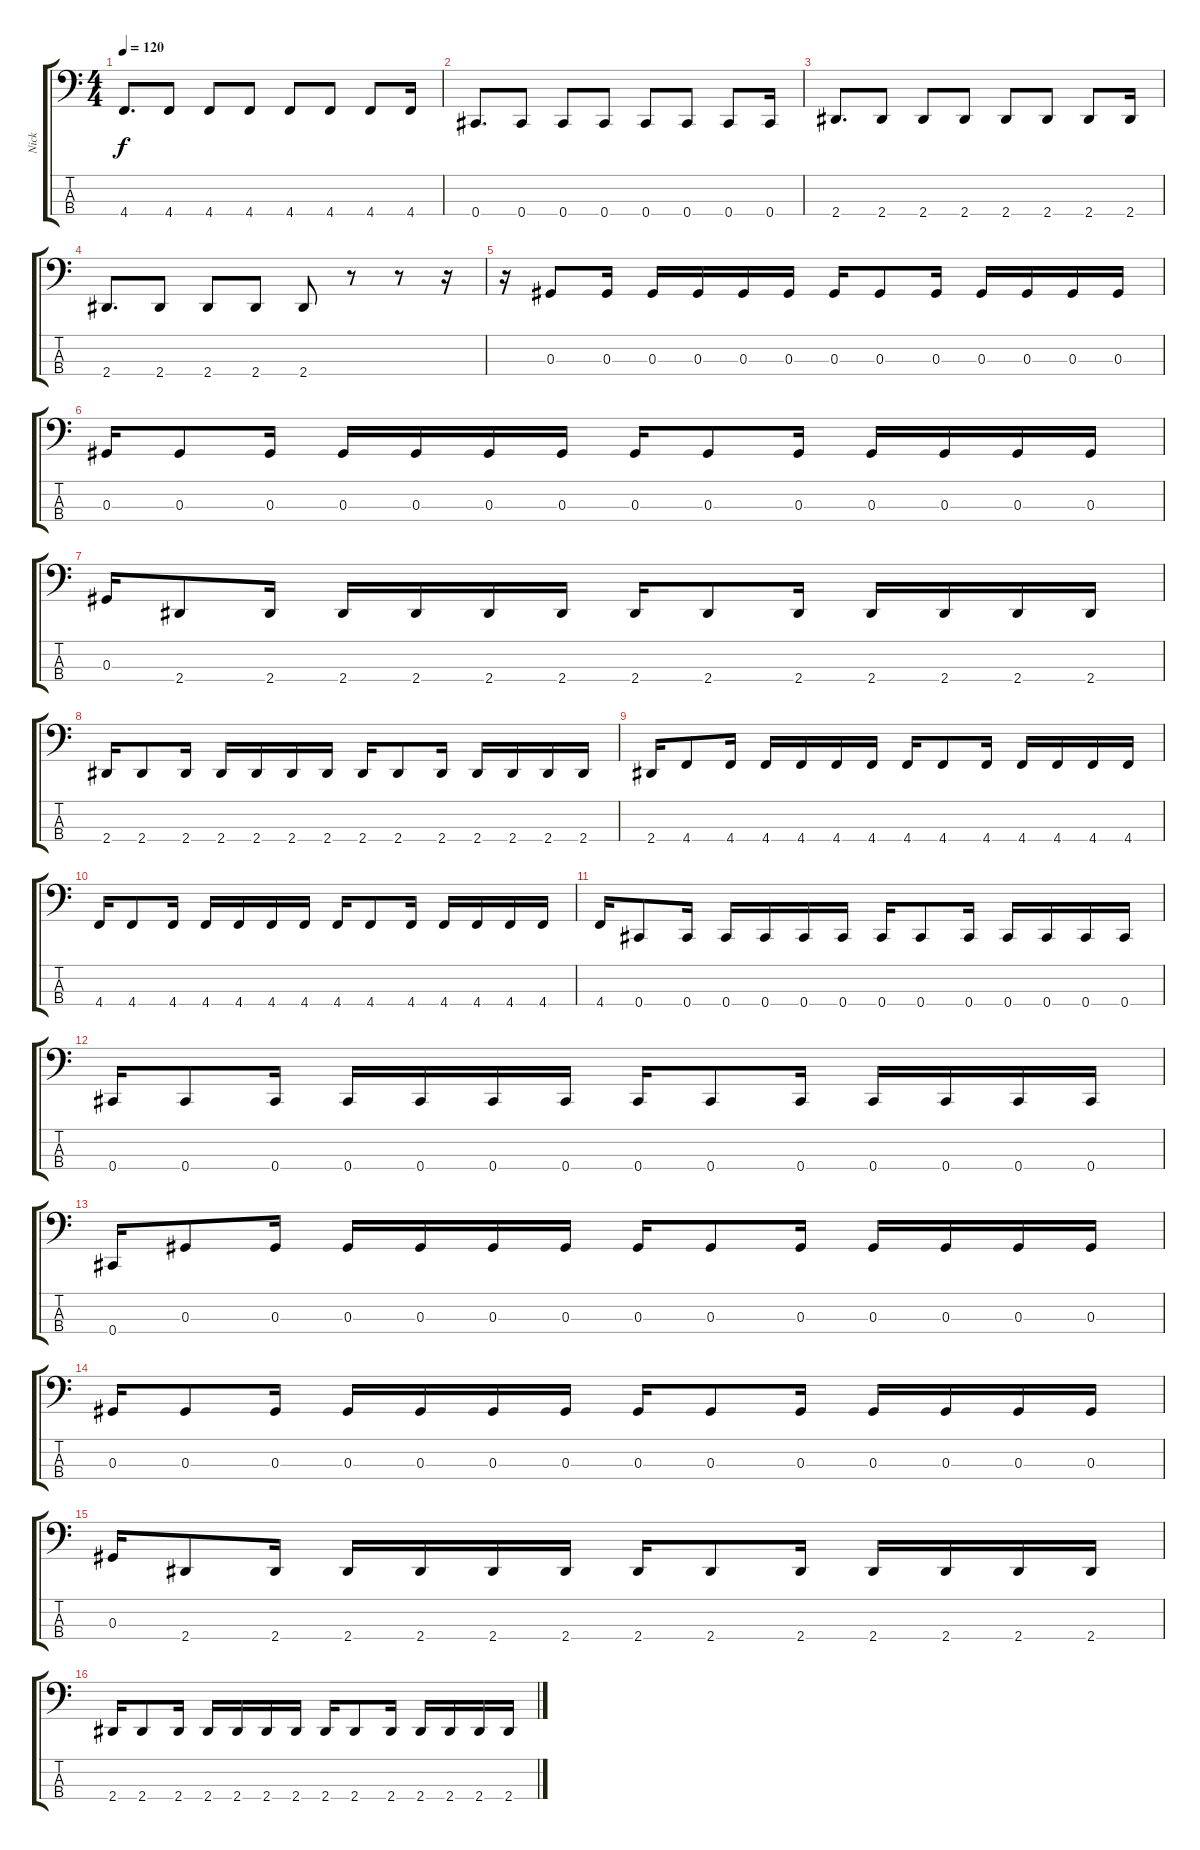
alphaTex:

\track ("Nick" "Nick") {instrument electricbasspick}
\staff {score tabs}
\tuning (Gb2 Db2 Ab1 Db1) {hide}
\ts (4 4)
\tempo 120
\clef f4
\ks c
4.4.8{d dy f} 4.4.8 4.4.8 4.4.8 4.4.8 4.4.8 4.4.8 4.4.16 |
0.4.8{d} 0.4.8 0.4.8 0.4.8 0.4.8 0.4.8 0.4.8 0.4.16 |
2.4.8{d} 2.4.8 2.4.8 2.4.8 2.4.8 2.4.8 2.4.8 2.4.16 |
2.4.8{d} 2.4.8 2.4.8 2.4.8 2.4.8 r.8 r.8 r.16 |
r.16 0.3.8 0.3.16 0.3.16 0.3.16 0.3.16 0.3.16 0.3.16 0.3.8 0.3.16 0.3.16 0.3.16 0.3.16 0.3.16 |
0.3.16 0.3.8 0.3.16 0.3.16 0.3.16 0.3.16 0.3.16 0.3.16 0.3.8 0.3.16 0.3.16 0.3.16 0.3.16 0.3.16 |
0.3.16 2.4.8 2.4.16 2.4.16 2.4.16 2.4.16 2.4.16 2.4.16 2.4.8 2.4.16 2.4.16 2.4.16 2.4.16 2.4.16 |
2.4.16 2.4.8 2.4.16 2.4.16 2.4.16 2.4.16 2.4.16 2.4.16 2.4.8 2.4.16 2.4.16 2.4.16 2.4.16 2.4.16 |
2.4.16 4.4.8 4.4.16 4.4.16 4.4.16 4.4.16 4.4.16 4.4.16 4.4.8 4.4.16 4.4.16 4.4.16 4.4.16 4.4.16 |
4.4.16 4.4.8 4.4.16 4.4.16 4.4.16 4.4.16 4.4.16 4.4.16 4.4.8 4.4.16 4.4.16 4.4.16 4.4.16 4.4.16 |
4.4.16 0.4.8 0.4.16 0.4.16 0.4.16 0.4.16 0.4.16 0.4.16 0.4.8 0.4.16 0.4.16 0.4.16 0.4.16 0.4.16 |
0.4.16 0.4.8 0.4.16 0.4.16 0.4.16 0.4.16 0.4.16 0.4.16 0.4.8 0.4.16 0.4.16 0.4.16 0.4.16 0.4.16 |
0.4.16 0.3.8 0.3.16 0.3.16 0.3.16 0.3.16 0.3.16 0.3.16 0.3.8 0.3.16 0.3.16 0.3.16 0.3.16 0.3.16 |
0.3.16 0.3.8 0.3.16 0.3.16 0.3.16 0.3.16 0.3.16 0.3.16 0.3.8 0.3.16 0.3.16 0.3.16 0.3.16 0.3.16 |
0.3.16 2.4.8 2.4.16 2.4.16 2.4.16 2.4.16 2.4.16 2.4.16 2.4.8 2.4.16 2.4.16 2.4.16 2.4.16 2.4.16 |
2.4.16 2.4.8 2.4.16 2.4.16 2.4.16 2.4.16 2.4.16 2.4.16 2.4.8 2.4.16 2.4.16 2.4.16 2.4.16 2.4.16
